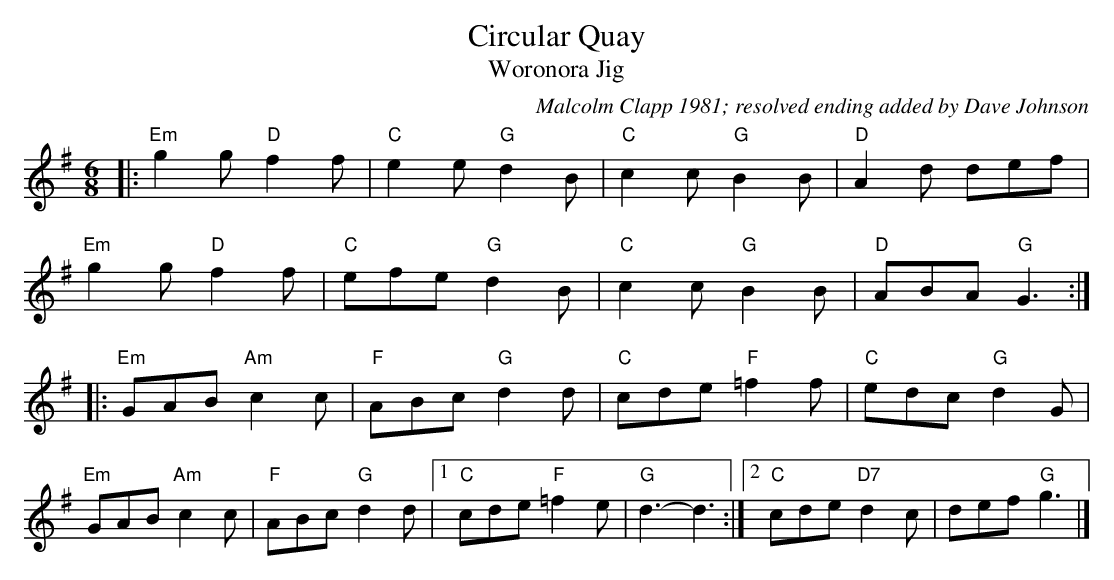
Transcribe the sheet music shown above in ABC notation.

X:1
T:Circular Quay
T:Woronora Jig
C: Malcolm Clapp 1981; resolved ending added by Dave Johnson
M:6/8
L:1/8
K:Em
|:"Em" g2g"D"f2f|"C"e2e "G"d2B|"C"c2c"G"B2B|"D"A2d def|
"Em" g2g"D"f2f|"C"efe "G"d2B|"C"c2c"G"B2B|"D"ABA"G"G3:|
|:"Em"GAB"Am"c2c|"F"ABc "G"d2d|"C"cde "F"=f2f|"C"edc"G"d2G|
"Em"GAB"Am"c2c|"F"ABc "G"d2d|1"C"cde "F"=f2e|"G"d3-d3:|2"C"cde "D7"d2c|def"G"g3|]
